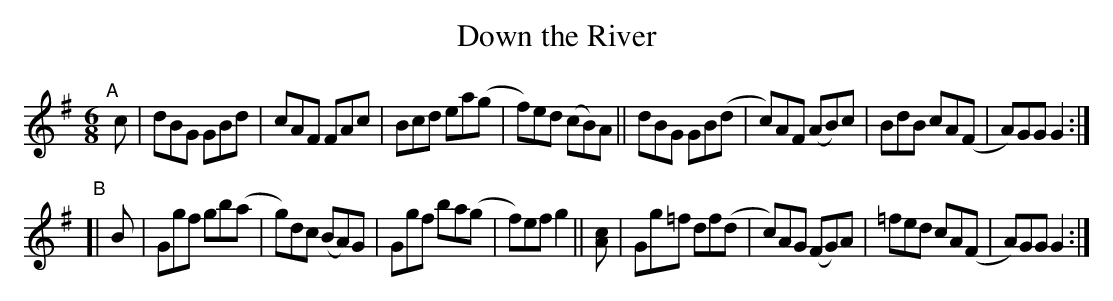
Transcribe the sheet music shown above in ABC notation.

X:1
T: Down the River
M: 6/8
L: 1/8
K: G
"^A"[|] c \
 | dBG GBd  | cAF   FAc  | Bcd ea(g | f)ed (cB)A \
|| dBG GB(d | c)AF (AB)c | BdB cA(F | A)GG  G2 :|
"^B"\
[|  B   | Ggf  gb(a | g)dc (BA)G | Ggf  ba(g | f)ef g2 \
|| [Ac] | Gg=f df(d | c)AG (FG)A | =fed cA(F | A)GG G2 :|
